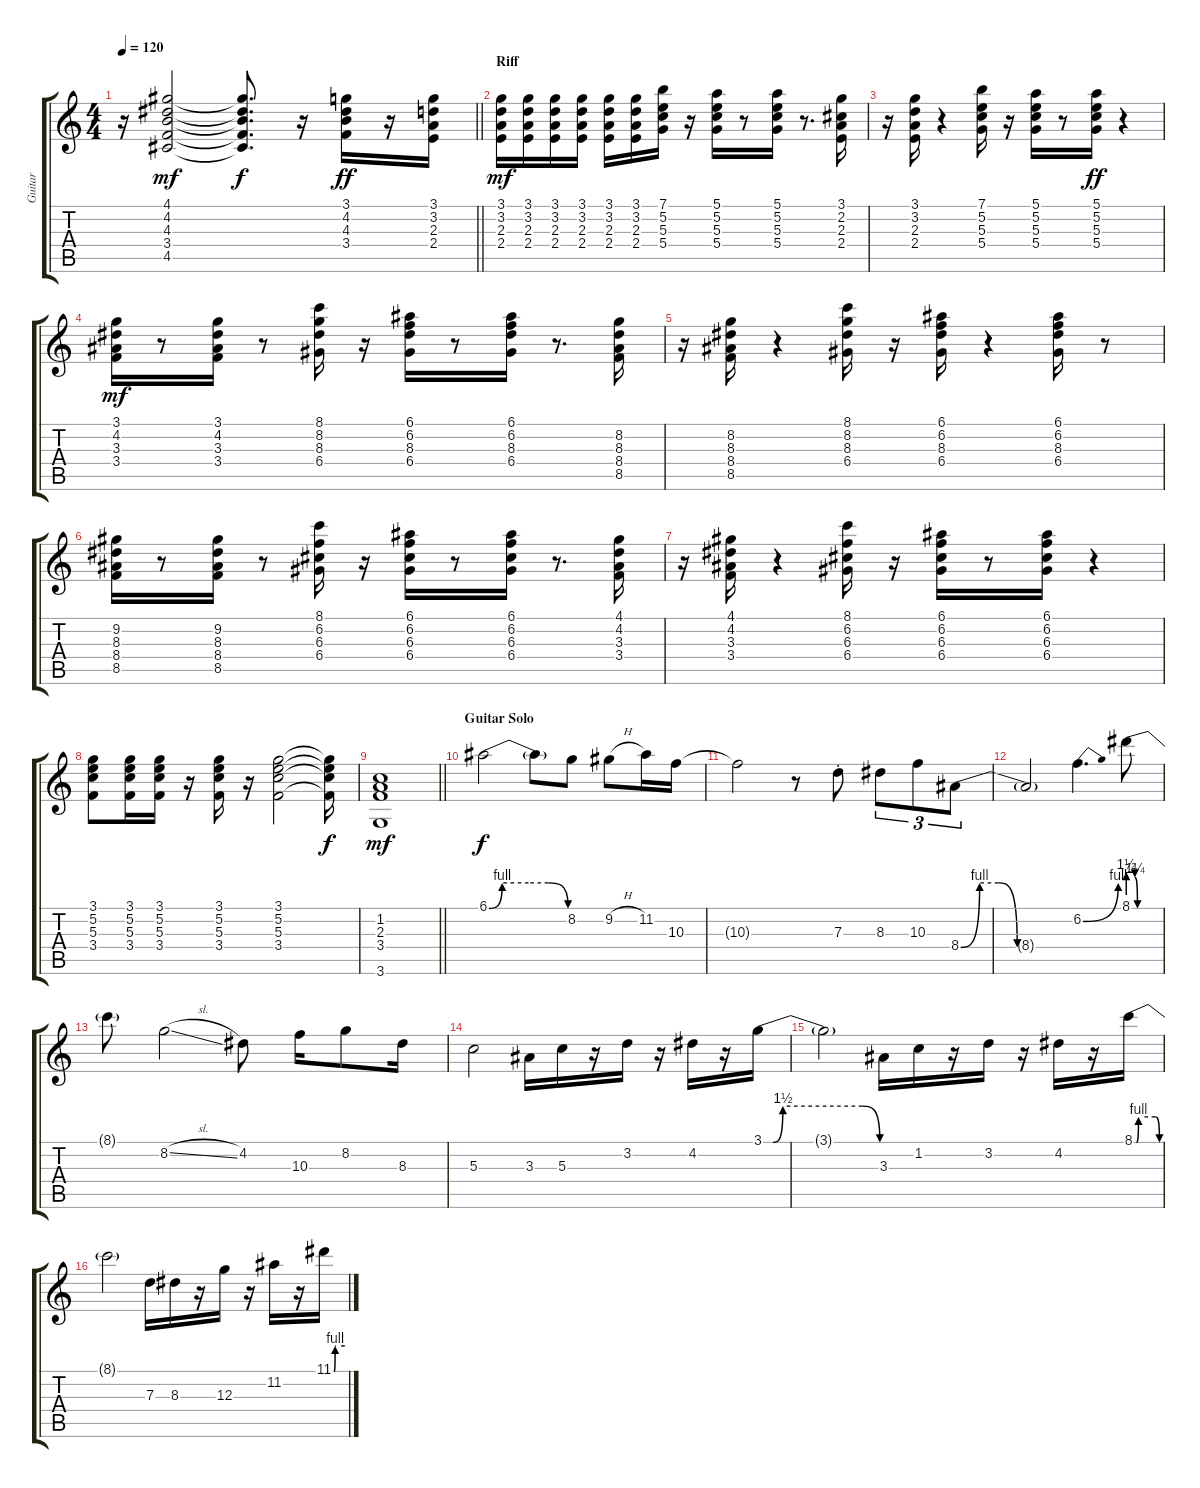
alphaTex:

\track ("Guitar" "Guitar") {instrument electricguitarclean}
\staff {score tabs}
\tuning (E4 B3 G3 D3 A2 E2) {hide}
\ts (4 4)
\tempo 120
\clef g2
\barLineRight lightlight
\ks c
r.16{dy mf} (4.1 4.2 4.3 3.4 4.5).2 (4.1{t} 4.2{t} 4.3{t} 3.4{t} 4.5{t}).8{d dy f} r.16 (3.1 4.2 4.3 3.4).16{dy ff} r.16 (3.1 3.2 2.3 2.4).16 |
\section ("" "Riff")
(3.1 3.2 2.3 2.4).16{dy mf} (3.1 3.2 2.3 2.4).16 (3.1 3.2 2.3 2.4).16 (3.1 3.2 2.3 2.4).16 (3.1 3.2 2.3 2.4).16 (3.1 3.2 2.3 2.4).16 (7.1 5.2 5.3 5.4).16 r.16 (5.1 5.2 5.3 5.4).16 r.8 (5.1 5.2 5.3 5.4).16 r.8{d} (3.1 2.2 2.3 2.4).16 |
r.16 (3.1 3.2 2.3 2.4).16 r.4 (7.1 5.2 5.3 5.4).16 r.16 (5.1 5.2 5.3 5.4).16 r.8 (5.1 5.2 5.3 5.4).16{dy ff} r.4 |
(3.1 4.2 3.3 3.4).16{dy mf} r.8 (3.1 4.2 3.3 3.4).16 r.8 (8.1 8.2 8.3 6.4).16 r.16 (6.1 6.2 8.3 6.4).16 r.8 (6.1 6.2 8.3 6.4).16 r.8{d} (8.2 8.3 8.4 8.5).16 |
r.16 (8.2 8.3 8.4 8.5).16 r.4 (8.1 8.2 8.3 6.4).16 r.16 (6.1 6.2 8.3 6.4).16 r.4 (6.1 6.2 8.3 6.4).16 r.8 |
(9.2 8.3 8.4 8.5).16 r.8 (9.2 8.3 8.4 8.5).16 r.8 (8.1 6.2 6.3 6.4).16 r.16 (6.1 6.2 6.3 6.4).16 r.8 (6.1 6.2 6.3 6.4).16 r.8{d} (4.1 4.2 3.3 3.4).16 |
r.16 (4.1 4.2 3.3 3.4).16 r.4 (8.1 6.2 6.3 6.4).16 r.16 (6.1 6.2 6.3 6.4).16 r.8 (6.1 6.2 6.3 6.4).16 r.4 |
(3.1 5.2 5.3 3.4).8 (3.1 5.2 5.3 3.4).16 (3.1 5.2 5.3 3.4).16 r.16 (3.1 5.2 5.3 3.4).16 r.16 (3.1 5.2 5.3 3.4).2 (3.1{t} 5.2{t} 5.3{t} 3.4{t}).16{dy f} |
\barLineRight lightlight
(1.2 2.3 3.4 3.6).1{dy mf} |
\section ("" "Guitar Solo")
6.1{be (custom 0 0 10 4 30 4 45 4 60 0)}.2{dy f volume 16 instrument overdrivenguitar} 6.1{t}.8 8.2.8 9.2{h}.8 11.2.16 10.3.16 |
10.3{t}.2 r.8 7.3{st}.8 8.3.8{tu (3 2)} 10.3.8{tu (3 2)} 8.4{be (custom 0 0 10 4 20 4 30 0 60 0)}.8{tu (3 2)} |
8.4{t}.2 6.2{be (bend 0 0 60 4)}.4{d} 8.1{be (custom 0 6 7 6 13 5 18 0 30 0 60 0)}.8 |
8.1{t}.8 8.2{sl}.2 4.2.8 10.3.16 8.2.8 8.3.16 |
5.3.2 3.3.16 5.3.16 r.16 3.2.16 r.16 4.2.16 r.16 3.1{be (custom 0 0 5 0 10 6 51 6 60 0)}.16 |
3.1{t}.2 3.3.16 1.2.16 r.16 3.2.16 r.16 4.2.16 r.16 8.1{be (custom 0 0 5 0 10 4 50 4 60 0)}.16 |
8.1{t}.2 7.3.16 8.3.16 r.16 12.3.16 r.16 11.2.16 r.16 11.1{be (custom 0 0 5 0 10 4 15 4 60 4)}.16
